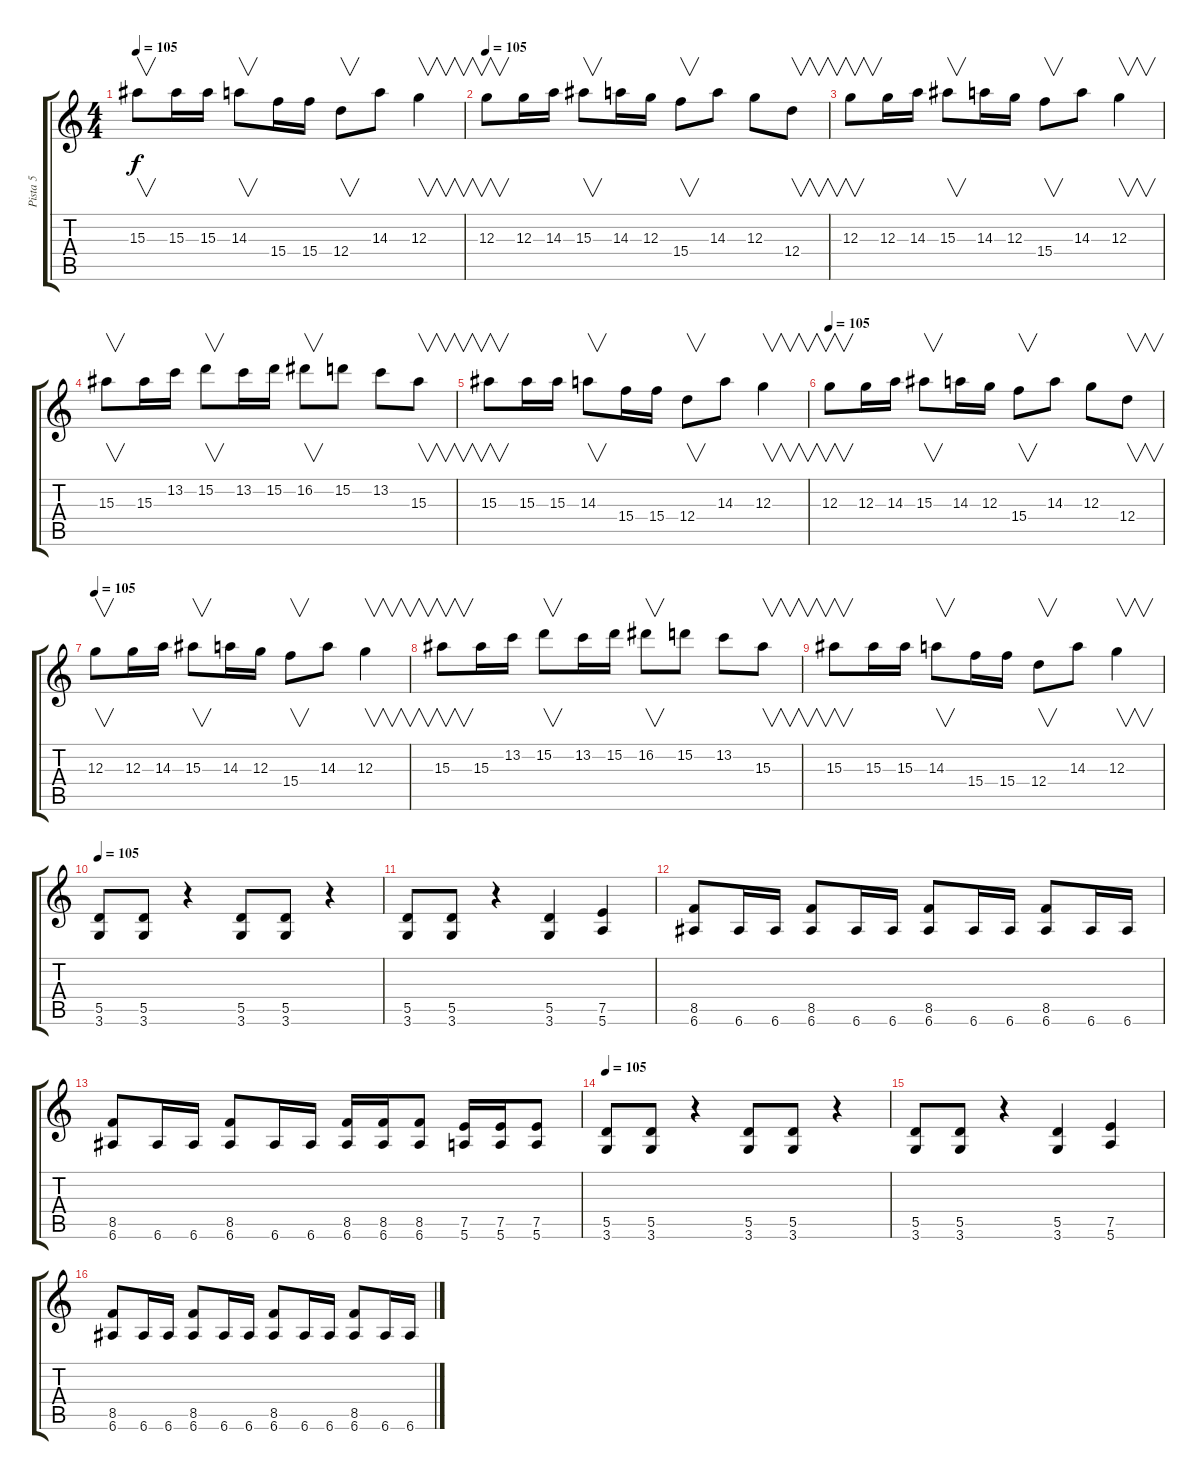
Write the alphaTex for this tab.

\track ("Pista 5" "Pista 5") {instrument overdrivenguitar}
\staff {score tabs}
\tuning (E4 B3 G3 D3 A2 E2) {hide}
\ts (4 4)
\tempo 105
\clef g2
\ks c
15.3.8{v dy f} 15.3.16 15.3.16 14.3.8{v} 15.4.16 15.4.16 12.4.8{v} 14.3.8 12.3.4{v} |
\tempo 105
12.3.8{v} 12.3.16 14.3.16 15.3.8{v} 14.3.16 12.3.16 15.4.8{v} 14.3.8 12.3.8 12.4.8{v} |
12.3.8{v} 12.3.16 14.3.16 15.3.8{v} 14.3.16 12.3.16 15.4.8{v} 14.3.8 12.3.4{v} |
15.3.8{v} 15.3.16 13.2.16 15.2.8{v} 13.2.16 15.2.16 16.2.8{v} 15.2.8 13.2.8 15.3.8{v} |
15.3.8{v} 15.3.16 15.3.16 14.3.8{v} 15.4.16 15.4.16 12.4.8{v} 14.3.8 12.3.4{v} |
\tempo 105
12.3.8{v} 12.3.16 14.3.16 15.3.8{v} 14.3.16 12.3.16 15.4.8{v} 14.3.8 12.3.8 12.4.8{v} |
\tempo 105
12.3.8{v} 12.3.16 14.3.16 15.3.8{v} 14.3.16 12.3.16 15.4.8{v} 14.3.8 12.3.4{v} |
15.3.8{v} 15.3.16 13.2.16 15.2.8{v} 13.2.16 15.2.16 16.2.8{v} 15.2.8 13.2.8 15.3.8{v} |
15.3.8{v} 15.3.16 15.3.16 14.3.8{v} 15.4.16 15.4.16 12.4.8{v} 14.3.8 12.3.4{v} |
\tempo 105
(5.5 3.6).8 (5.5 3.6).8 r.4 (5.5 3.6).8 (5.5 3.6).8 r.4 |
(5.5 3.6).8 (5.5 3.6).8 r.4 (5.5 3.6).4 (7.5 5.6).4 |
(8.5 6.6).8 6.6.16 6.6.16 (8.5 6.6).8 6.6.16 6.6.16 (8.5 6.6).8 6.6.16 6.6.16 (8.5 6.6).8 6.6.16 6.6.16 |
(8.5 6.6).8 6.6.16 6.6.16 (8.5 6.6).8 6.6.16 6.6.16 (8.5 6.6).16 (8.5 6.6).16 (8.5 6.6).8 (7.5 5.6).16 (7.5 5.6).16 (7.5 5.6).8 |
\tempo 105
(5.5 3.6).8 (5.5 3.6).8 r.4 (5.5 3.6).8 (5.5 3.6).8 r.4 |
(5.5 3.6).8 (5.5 3.6).8 r.4 (5.5 3.6).4 (7.5 5.6).4 |
(8.5 6.6).8 6.6.16 6.6.16 (8.5 6.6).8 6.6.16 6.6.16 (8.5 6.6).8 6.6.16 6.6.16 (8.5 6.6).8 6.6.16 6.6.16
